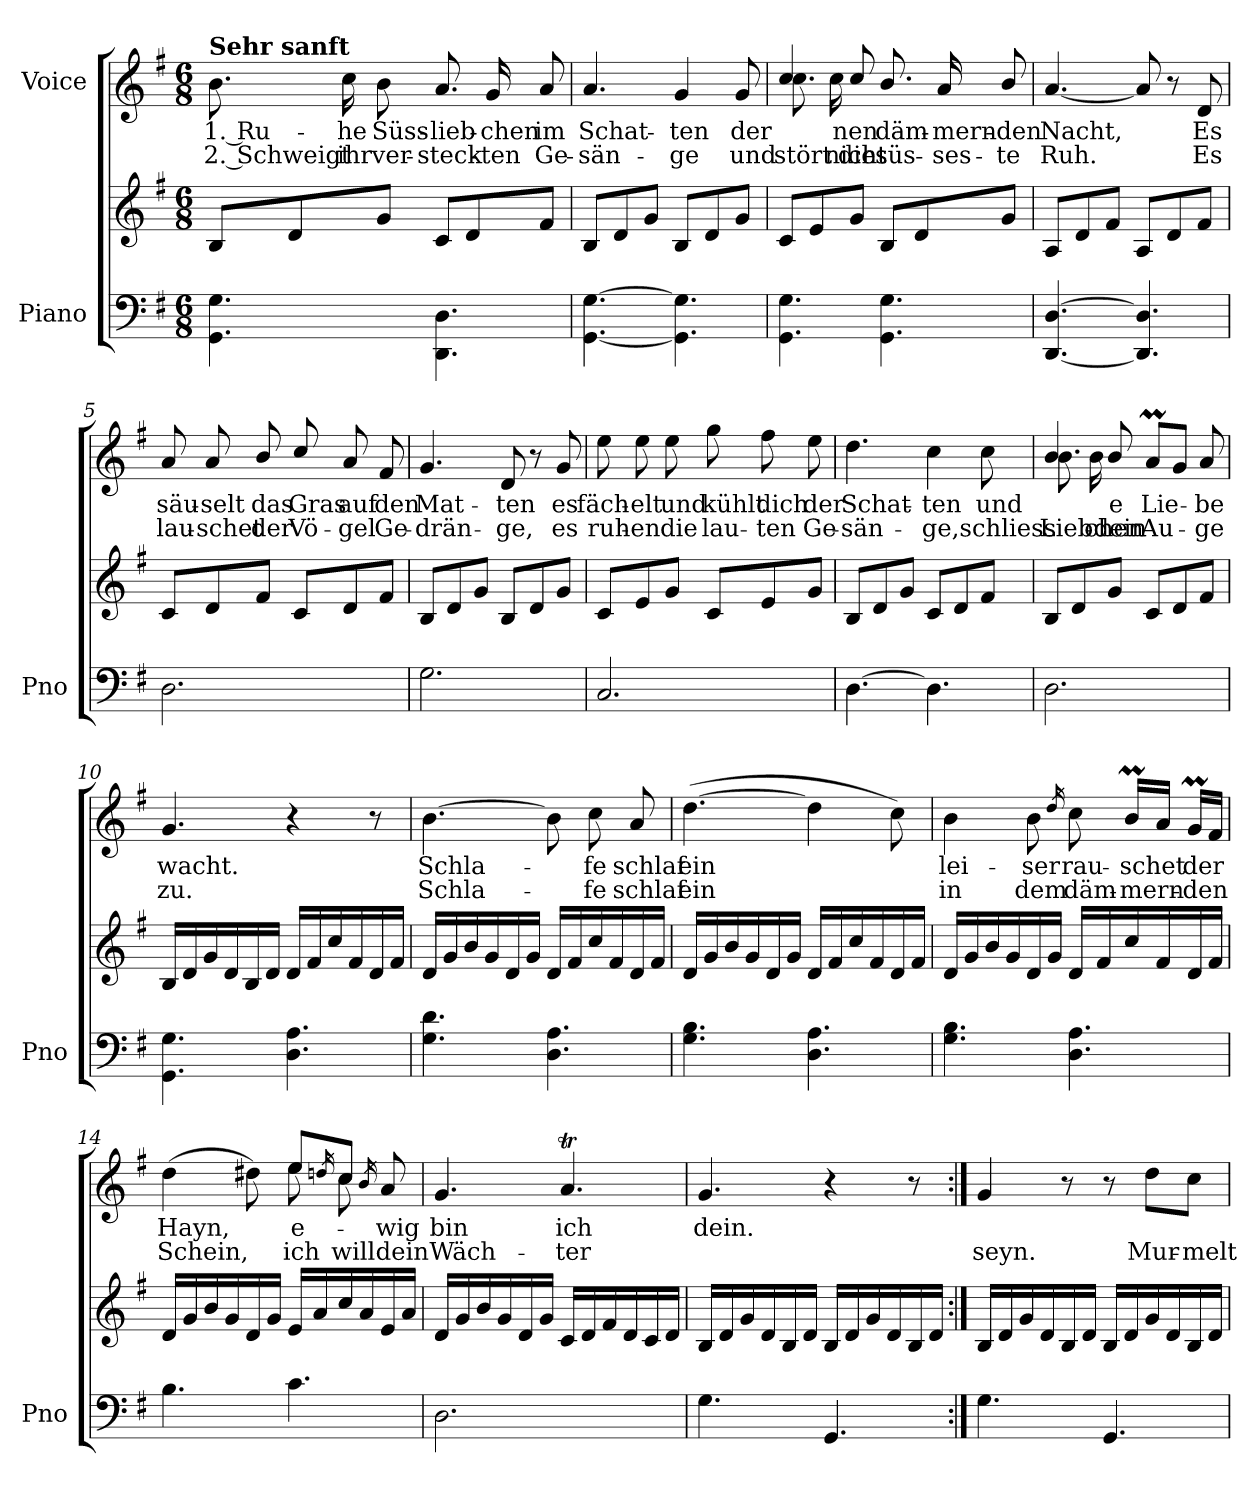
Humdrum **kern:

**kern	**kern	**kern	**text	**text
*part2	*part2	*part1	*part1	*part1
*staff3	*staff2	*staff1	*staff1	*staff1
*I"Piano	*	*I"Voice	*	*
*I'Pno	*	*	*	*
*clefF4	*clefG2	*clefG2	*	*
*k[f#]	*k[f#]	*k[f#]	*	*
*M6/8	*M6/8	*M6/8	*	*
=1	=1	=1	=1	=1
!	!	!LO:TX:a:B:t=Sehr sanft	!	!
!	!	!	!LO:LY:b	!LO:LY:b
4.GG\ 4.G\	8B/L	8.b\	1. Ru-	2. Schweigt
.	8d/	.	.	.
!	!	!	!LO:LY:b	!LO:LY:b
.	.	16cc\	-he	ihr
!	!	!	!LO:LY:b	!LO:LY:b
.	8g/J	8b\	Süss-	ver-
!	!	!	!LO:LY:b	!LO:LY:b
4.DD\ 4.D\	8c/L	8.a/	-lieb-	-steck-
.	8d/	.	.	.
!	!	!	!LO:LY:b	!LO:LY:b
.	.	16g/	-chen	-ten
!	!	!	!LO:LY:b	!LO:LY:b
.	8f#/J	8a/	im	Ge-
=2	=2	=2	=2	=2
!	!	!	!LO:LY:b	!LO:LY:b
[4.GG\ [4.G\	8B/L	4.a/	Schat-	-sän-
.	8d/	.	.	.
.	8g/J	.	.	.
!	!	!	!LO:LY:b	!LO:LY:b
4.GG\] 4.G\]	8B/L	4g/	-ten	-ge
.	8d/	.	.	.
!	!	!	!LO:LY:b	!LO:LY:b
.	8g/J	8g/	der	und
=3	=3	=3	=3	=3
!	!	!	!LO:LY:b	!
*	*	*^	*	*
!	!	!	!	!	!LO:LY:b
4.GG\ 4.G\	8c/L	4cc/	8.cc!\	.	stört
.	8e/	.	.	.	.
!	!	!	!	!	!LO:LY:b
.	.	.	16cc!\	.	nicht
!	!	!	!	!LO:LY:b	!LO:LY:b
.	8g/J	8cc/	2ryy	-nen	die
!	!	!	!	!LO:LY:b	!LO:LY:b
4.GG\ 4.G\	8B/L	8.b/	.	däm-	süs-
.	8d/	.	.	.	.
!	!	!	!	!LO:LY:b	!LO:LY:b
.	.	16a/	.	-mern-	-ses-
!	!	!	!	!LO:LY:b	!LO:LY:b
.	8g/J	8b/	.	-den	-te
*	*	*v	*v	*	*
!!LO:LB:g=z
=4	=4	=4	=4	=4
!	!	!	!LO:LY:b	!LO:LY:b
[4.DD/ [4.D/	8A/L	[4.a/	Nacht,	Ruh.
.	8d/	.	.	.
.	8f#/J	.	.	.
4.DD/] 4.D/]	8A/L	8a/]	.	.
.	8d/	8r	.	.
!	!	!	!LO:LY:b	!LO:LY:b
.	8f#/J	8d/	Es	Es
=5	=5	=5	=5	=5
!	!	!	!LO:LY:b	!LO:LY:b
2.D\	8c/L	8a/	säu-	lau-
!	!	!	!LO:LY:b	!LO:LY:b
.	8d/	8a/	-selt	-schet
!	!	!	!LO:LY:b	!LO:LY:b
.	8f#/J	8b/	das	der
!	!	!	!LO:LY:b	!LO:LY:b
.	8c/L	8cc/	Gras	Vö-
!	!	!	!LO:LY:b	!LO:LY:b
.	8d/	8a/	auf	-gel
!	!	!	!LO:LY:b	!LO:LY:b
.	8f#/J	8f#/	den	Ge-
=6	=6	=6	=6	=6
!	!	!	!LO:LY:b	!LO:LY:b
2.G\	8B/L	4.g/	Mat-	-drän-
.	8d/	.	.	.
.	8g/J	.	.	.
!	!	!	!LO:LY:b	!LO:LY:b
.	8B/L	8d/	-ten	-ge,
.	8d/	8r	.	.
!	!	!	!LO:LY:b	!LO:LY:b
.	8g/J	8g/	es	es
=7	=7	=7	=7	=7
!	!	!	!LO:LY:b	!LO:LY:b
2.C/	8c/L	8ee\	fäch-	ruh-
!	!	!	!LO:LY:b	!LO:LY:b
.	8e/	8ee\	-elt	-en
!	!	!	!LO:LY:b	!LO:LY:b
.	8g/J	8ee\	und	die
!	!	!	!LO:LY:b	!LO:LY:b
.	8c/L	8gg\	kühlt	lau-
!	!	!	!LO:LY:b	!LO:LY:b
.	8e/	8ff#\	dich	-ten
!	!	!	!LO:LY:b	!LO:LY:b
.	8g/J	8ee\	der	Ge-
!!LO:LB:g=z
=8	=8	=8	=8	=8
!	!	!	!LO:LY:b	!LO:LY:b
[4.D\	8B/L	4.dd\	Schat-	-sän-
.	8d/	.	.	.
.	8g/J	.	.	.
!	!	!	!LO:LY:b	!LO:LY:b
4.D\]	8c/L	4cc\	ten	-ge,
.	8d/	.	.	.
!	!	!	!LO:LY:b	!LO:LY:b
.	8f#/J	8cc\	und	schliess
=9	=9	=9	=9	=9
!	!	!	!LO:LY:b	!
*	*	*^	*	*
!	!	!	!	!	!LO:LY:b
2.D\	8B/L	4b/	8.b\	.	Lieb-
.	8d/	.	.	.	.
!	!	!	!	!	!LO:LY:b
.	.	.	16b\	.	-chen
!	!	!	!	!LO:LY:b	!LO:LY:b
.	8g/J	8b/	8ryy	-e	dein
!	!	!	!	!LO:LY:b	!LO:LY:b
.	8c/L	8aM/L	8ryy	Lie-	Au-
.	8d/	8g/J	4rgyy	.	.
!	!	!	!	!LO:LY:b	!LO:LY:b
.	8f#/J	8a/	.	-be	-ge
*	*	*v	*v	*	*
=10	=10	=10	=10	=10
!	!	!	!LO:LY:b	!LO:LY:b
4.GG\ 4.G\	16B/LL	4.g/	wacht.	zu.
.	16d/	.	.	.
.	16g/	.	.	.
.	16d/	.	.	.
.	16B/	.	.	.
.	16d/JJ	.	.	.
4.D\ 4.A\	16d/LL	4r	.	.
.	16f#/	.	.	.
.	16cc/	.	.	.
.	16f#/	.	.	.
.	16d/	8r	.	.
.	16f#/JJ	.	.	.
=11	=11	=11	=11	=11
!	!	!	!LO:LY:b	!LO:LY:b
4.G\ 4.d\	16d/LL	[4.b\	Schla-	Schla-
.	16g/	.	.	.
.	16b/	.	.	.
.	16g/	.	.	.
.	16d/	.	.	.
.	16g/JJ	.	.	.
4.D\ 4.A\	16d/LL	8b\]	.	.
.	16f#/	.	.	.
!	!	!	!LO:LY:b	!LO:LY:b
.	16cc/	8cc\	-fe	-fe
.	16f#/	.	.	.
!	!	!	!LO:LY:b	!LO:LY:b
.	16d/	8a/	schlaf	schlaf
.	16f#/JJ	.	.	.
=12	=12	=12	=12	=12
!	!	!	!LO:LY:b	!LO:LY:b
4.G\ 4.B\	16d/LL	([4.dd\	ein	ein
.	16g/	.	.	.
.	16b/	.	.	.
.	16g/	.	.	.
.	16d/	.	.	.
.	16g/JJ	.	.	.
4.D\ 4.A\	16d/LL	4dd\]	.	.
.	16f#/	.	.	.
.	16cc/	.	.	.
.	16f#/	.	.	.
.	16d/	8cc\)	.	.
.	16f#/JJ	.	.	.
!!LO:LB:g=z
=13	=13	=13	=13	=13
!	!	!	!LO:LY:b	!LO:LY:b
4.G\ 4.B\	16d/LL	4b\	lei-	in
.	16g/	.	.	.
.	16b/	.	.	.
.	16g/	.	.	.
!	!	!	!LO:LY:b	!LO:LY:b
.	16d/	8b\	-ser	dem
.	16g/JJ	.	.	.
.	.	16qdd/	.	.
!	!	!	!LO:LY:b	!LO:LY:b
4.D\ 4.A\	16d/LL	8cc\	rau-	däm-
.	16f#/	.	.	.
!	!	!	!LO:LY:b	!LO:LY:b
.	16cc/	16bm/LL	-schet	-mern-
.	16f#/	16a/JJ	.	.
!	!	!	!LO:LY:b	!LO:LY:b
.	16d/	16gM/LL	der	-den
.	16f#/JJ	16f#/JJ	.	.
=14	=14	=14	=14	=14
!	!	!	!LO:LY:b	!LO:LY:b
*	*	*^	*	*
4.B\	16d/LL	(>4dd\	4rgyy	Hayn,	Schein,
.	16g/	.	.	.	.
.	16b/	.	.	.	.
.	16g/	.	.	.	.
.	16d/	8dd#X\)	8rgyy	.	.
.	16g/JJ	.	.	.	.
!	!	!	!	!LO:LY:b	!LO:LY:b
4.c\	16e/LL	8ee/L	8ee\	e-	ich
.	16a/	.	.	.	.
.	.	16qddn/	.	.	.
!	!	!	!	!	!LO:LY:b
.	16cc/	8cc/J	8cc\	.	will
.	16a/	.	.	.	.
.	.	16qb/	.	.	.
!	!	!	!	!LO:LY:b	!LO:LY:b
.	16e/	8a/	8rgyy	-wig	dein
.	16a/JJ	.	.	.	.
*	*	*v	*v	*	*
=15	=15	=15	=15	=15
!	!	!	!LO:LY:b	!LO:LY:b
2.D\	16d/LL	4.g/	bin	Wäch-
.	16g/	.	.	.
.	16b/	.	.	.
.	16g/	.	.	.
.	16d/	.	.	.
.	16g/JJ	.	.	.
!	!	!	!LO:LY:b	!LO:LY:b
.	16c/LL	4.aT/	ich	-ter
.	16d/	.	.	.
.	16f#/	.	.	.
.	16d/	.	.	.
.	16c/	.	.	.
.	16d/JJ	.	.	.
=16	=16	=16	=16	=16
!	!	!	!LO:LY:b	!
4.G\	16B/LL	4.g/	dein.	.
.	16d/	.	.	.
.	16g/	.	.	.
.	16d/	.	.	.
.	16B/	.	.	.
.	16d/JJ	.	.	.
4.GG/	16B/LL	4r	.	.
.	16d/	.	.	.
.	16g/	.	.	.
.	16d/	.	.	.
.	16B/	8r	.	.
.	16d/JJ	.	.	.
=17:|!	=17:|!	=17:|!	=17:|!	=17:|!
!	!	!	!	!LO:LY:b
4.G\	16B/LL	4g/	.	seyn.
.	16d/	.	.	.
.	16g/	.	.	.
.	16d/	.	.	.
.	16B/	8r	.	.
.	16d/JJ	.	.	.
4.GG/	16B/LL	8r	.	.
.	16d/	.	.	.
!	!	!	!	!LO:LY:b
.	16g/	8dd\L	.	Mur-
.	16d/	.	.	.
!	!	!	!	!LO:LY:b
.	16B/	8cc\J	.	-melt
.	16d/JJ	.	.	.
=	=	=	=	=
*-	*-	*-	*-	*-
